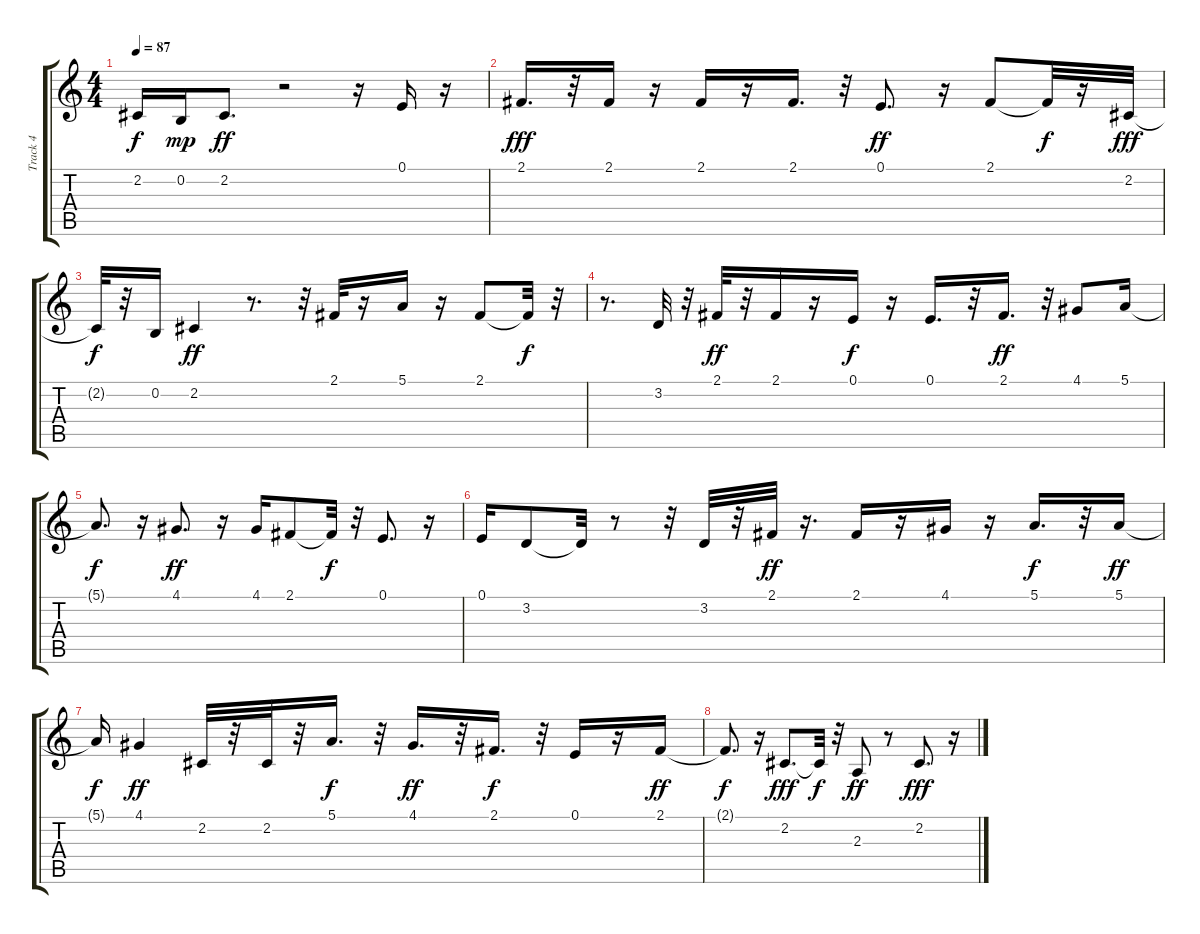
\track ("Track 4" "Track 4") {instrument altosax}
\staff {score tabs}
\tuning (E4 B3 G3 D3 A2 E2) {hide}
\ts (4 4)
\tempo 87
\clef g2
\ks c
2.2{t}.16{dy f} 0.2.16{dy mp} 2.2.8{d dy ff} r.2 r.16 0.1.16 r.16 |
2.1.16{d dy fff} r.32 2.1.16 r.16 2.1.16 r.16 2.1.16{d} r.32 0.1.8{d dy ff} r.16 2.1.8 2.1{t}.32{dy f} r.16 2.2.32{dy fff} |
2.2{t}.32{dy f} r.32 0.2.16 2.2.4{dy ff} r.8{d} r.32 2.1.32 r.16 5.1.16 r.16 2.1.8 2.1{t}.32{dy f} r.32 |
r.8{d} 3.2.32 r.32 2.1.32{dy ff} r.32 2.1.16 r.16 0.1.16{dy f} r.16 0.1.16{d} r.32 2.1.16{d dy ff} r.32 4.1.8 5.1.16 |
5.1{t}.8{d dy f} r.16 4.1.8{d dy ff} r.16 4.1.16 2.1.8 2.1{t}.32{dy f} r.32 0.1.8{d} r.16 |
0.1.16 3.2.8 3.2{t}.32 r.8 r.32 3.2.32 r.32 2.1.32{dy ff} r.16{d} 2.1.16 r.16 4.1.16 r.16 5.1.16{d dy f} r.32 5.1.16{dy ff} |
5.1{t}.16{dy f} 4.1.4{dy ff} 2.2.32 r.32 2.2.32 r.32 5.1.16{d dy f} r.32 4.1.16{d dy ff} r.32 2.1.16{d dy f} r.32 0.1.16 r.16 2.1.16{dy ff} |
2.1{t}.8{d dy f} r.16 2.2.8{d dy fff} 2.2{t}.32{dy f} r.32 2.3.8{dy ff} r.8 2.2.8{d dy fff} r.16
